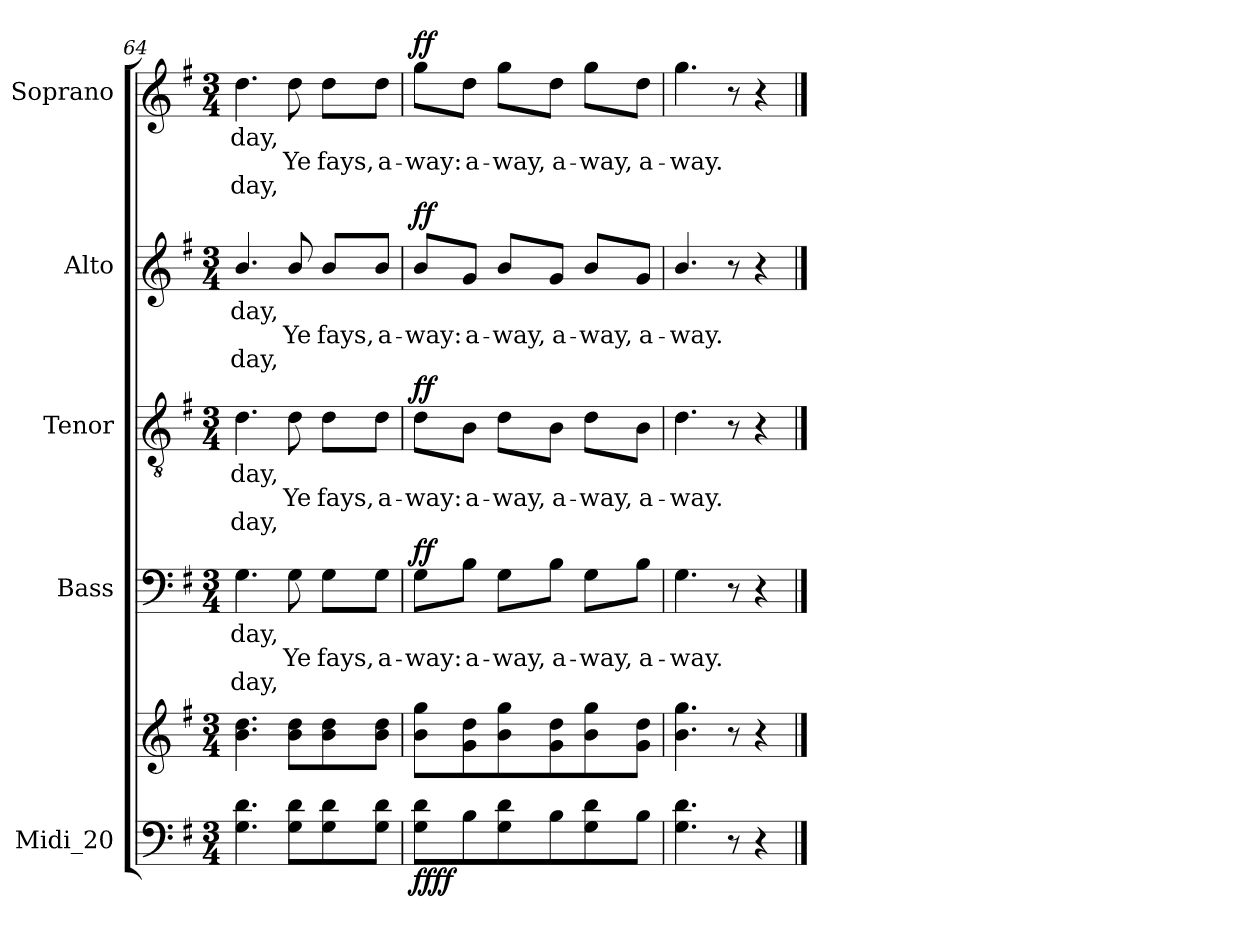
**kern	**kern	**dynam	**kern	**text	**text	**text	**dynam	**kern	**text	**text	**text	**dynam	**kern	**text	**text	**text	**dynam	**kern	**text	**text	**text	**dynam
*part5	*part5	*part5	*part4	*part4	*part4	*part4	*part4	*part3	*part3	*part3	*part3	*part3	*part2	*part2	*part2	*part2	*part2	*part1	*part1	*part1	*part1	*part1
*staff6	*staff5	*staff5/6	*staff4	*staff4	*staff4	*staff4	*staff4	*staff3	*staff3	*staff3	*staff3	*staff3	*staff2	*staff2	*staff2	*staff2	*staff2	*staff1	*staff1	*staff1	*staff1	*staff1
*I"Midi_20	*	*	*I"Bass	*	*	*	*	*I"Tenor	*	*	*	*	*I"Alto	*	*	*	*	*I"Soprano	*	*	*	*
*	*	*	*I'B	*	*	*	*	*I'T	*	*	*	*	*I'A	*	*	*	*	*I'S	*	*	*	*
*clefF4	*clefG2	*	*clefF4	*	*	*	*	*clefGv2	*	*	*	*	*clefG2	*	*	*	*	*clefG2	*	*	*	*
*k[f#]	*k[f#]	*	*k[f#]	*	*	*	*	*k[f#]	*	*	*	*	*k[f#]	*	*	*	*	*k[f#]	*	*	*	*
*G:	*G:	*	*G:	*	*	*	*	*G:	*	*	*	*	*G:	*	*	*	*	*G:	*	*	*	*
*M3/4	*M3/4	*	*M3/4	*	*	*	*	*M3/4	*	*	*	*	*M3/4	*	*	*	*	*M3/4	*	*	*	*
=64	=64	=64	=64	=64	=64	=64	=64	=64	=64	=64	=64	=64	=64	=64	=64	=64	=64	=64	=64	=64	=64	=64
!	!	!	!	!LO:LY:b	!	!LO:LY:b	!	!	!LO:LY:b	!	!LO:LY:b	!	!	!LO:LY:b	!	!LO:LY:b	!	!	!LO:LY:b	!	!LO:LY:b	!
4.G 4.d	4.b 4.dd	.	4.G	day,	.	day,	.	4.d	day,	.	day,	.	4.b/	day,	.	day,	.	4.dd	day,	.	day,	.
!	!	!	!	!	!LO:LY:b	!	!	!	!	!LO:LY:b	!	!	!	!	!LO:LY:b	!	!	!	!	!LO:LY:b	!	!
8G 8dL	8b 8ddL	.	8G	.	Ye	.	.	8d	.	Ye	.	.	8b/	.	Ye	.	.	8dd	.	Ye	.	.
!	!	!	!	!	!LO:LY:b	!	!	!	!	!LO:LY:b	!	!	!	!	!LO:LY:b	!	!	!	!	!LO:LY:b	!	!
8G 8d	8b 8dd	.	8G\L	.	fays,	.	.	8d\L	.	fays,	.	.	8b/L	.	fays,	.	.	8dd\L	.	fays,	.	.
!	!	!	!	!	!LO:LY:b	!	!	!	!	!LO:LY:b	!	!	!	!	!LO:LY:b	!	!	!	!	!LO:LY:b	!	!
8G 8dJ	8b 8ddJ	.	8G\J	.	a-	.	.	8d\J	.	a-	.	.	8b/J	.	a-	.	.	8dd\J	.	a-	.	.
=65	=65	=65	=65	=65	=65	=65	=65	=65	=65	=65	=65	=65	=65	=65	=65	=65	=65	=65	=65	=65	=65	=65
!	!	!LO:DY:b=2	!	!	!LO:LY:b	!	!	!	!	!LO:LY:b	!	!	!	!	!LO:LY:b	!	!	!	!	!LO:LY:b	!	!
!	!	!LO:DY:n=1:b	!	!	!	!	!LO:DY:b	!	!	!	!	!LO:DY:b	!	!	!	!	!LO:DY:b	!	!	!	!	!LO:DY:b
8G 8dL	8b 8ggL	ff ff	8G\L	.	way:	.	ff	8d\L	.	way:	.	ff	8b/L	.	way:	.	ff	8gg\L	.	way:	.	ff
!	!	!	!	!	!LO:LY:b	!	!	!	!	!LO:LY:b	!	!	!	!	!LO:LY:b	!	!	!	!	!LO:LY:b	!	!
8B	8g 8dd	.	8B\J	.	a-	.	.	8B\J	.	a-	.	.	8g/J	.	a-	.	.	8dd\J	.	a-	.	.
!	!	!	!	!	!LO:LY:b	!	!	!	!	!LO:LY:b	!	!	!	!	!LO:LY:b	!	!	!	!	!LO:LY:b	!	!
8G 8d	8b 8gg	.	8G\L	.	-way,	.	.	8d\L	.	-way,	.	.	8b/L	.	-way,	.	.	8gg\L	.	-way,	.	.
!	!	!	!	!	!LO:LY:b	!	!	!	!	!LO:LY:b	!	!	!	!	!LO:LY:b	!	!	!	!	!LO:LY:b	!	!
8B	8g 8dd	.	8B\J	.	a-	.	.	8B\J	.	a-	.	.	8g/J	.	a-	.	.	8dd\J	.	a-	.	.
!	!	!	!	!	!LO:LY:b	!	!	!	!	!LO:LY:b	!	!	!	!	!LO:LY:b	!	!	!	!	!LO:LY:b	!	!
8G 8d	8b 8gg	.	8G\L	.	-way,	.	.	8d\L	.	-way,	.	.	8b/L	.	-way,	.	.	8gg\L	.	-way,	.	.
!	!	!	!	!	!LO:LY:b	!	!	!	!	!LO:LY:b	!	!	!	!	!LO:LY:b	!	!	!	!	!LO:LY:b	!	!
8BJ	8g 8ddJ	.	8B\J	.	a-	.	.	8B\J	.	a-	.	.	8g/J	.	a-	.	.	8dd\J	.	a-	.	.
=66	=66	=66	=66	=66	=66	=66	=66	=66	=66	=66	=66	=66	=66	=66	=66	=66	=66	=66	=66	=66	=66	=66
!	!	!	!	!	!LO:LY:b	!	!	!	!	!LO:LY:b	!	!	!	!	!LO:LY:b	!	!	!	!	!LO:LY:b	!	!
4.G 4.d	4.b 4.gg	.	4.G	.	-way.	.	.	4.d	.	-way.	.	.	4.b/	.	-way.	.	.	4.gg	.	-way.	.	.
8r	8r	.	8r	.	.	.	.	8r	.	.	.	.	8r	.	.	.	.	8r	.	.	.	.
4r	4r	.	4r	.	.	.	.	4r	.	.	.	.	4r	.	.	.	.	4r	.	.	.	.
==	==	==	==	==	==	==	==	==	==	==	==	==	==	==	==	==	==	==	==	==	==	==
*-	*-	*-	*-	*-	*-	*-	*-	*-	*-	*-	*-	*-	*-	*-	*-	*-	*-	*-	*-	*-	*-	*-
